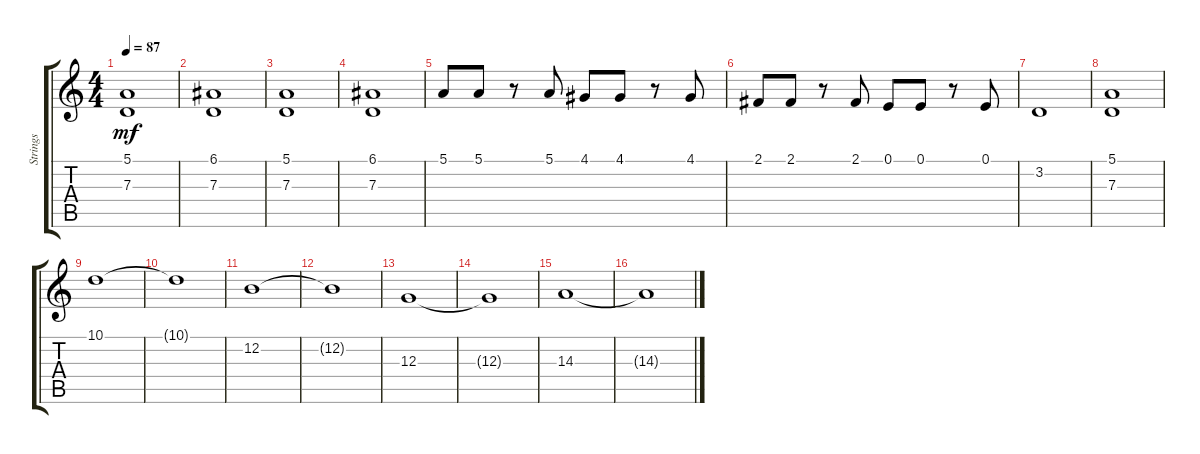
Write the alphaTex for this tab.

\track ("Strings" "Strings") {instrument stringensemble2}
\staff {score tabs}
\tuning (E4 B3 G3 D3 A2 E2) {hide}
\ts (4 4)
\tempo 87
\clef g2
\ks c
(5.1 7.3).1{dy mf} |
(6.1 7.3).1 |
(5.1 7.3).1 |
(6.1 7.3).1 |
5.1.8 5.1.8 r.8 5.1.8 4.1.8 4.1.8 r.8 4.1.8 |
2.1.8 2.1.8 r.8 2.1.8 0.1.8 0.1.8 r.8 0.1.8 |
3.2.1 |
(5.1 7.3).1 |
10.1.1 |
10.1{t}.1 |
12.2.1 |
12.2{t}.1 |
12.3.1 |
12.3{t}.1 |
14.3.1 |
14.3{t}.1
